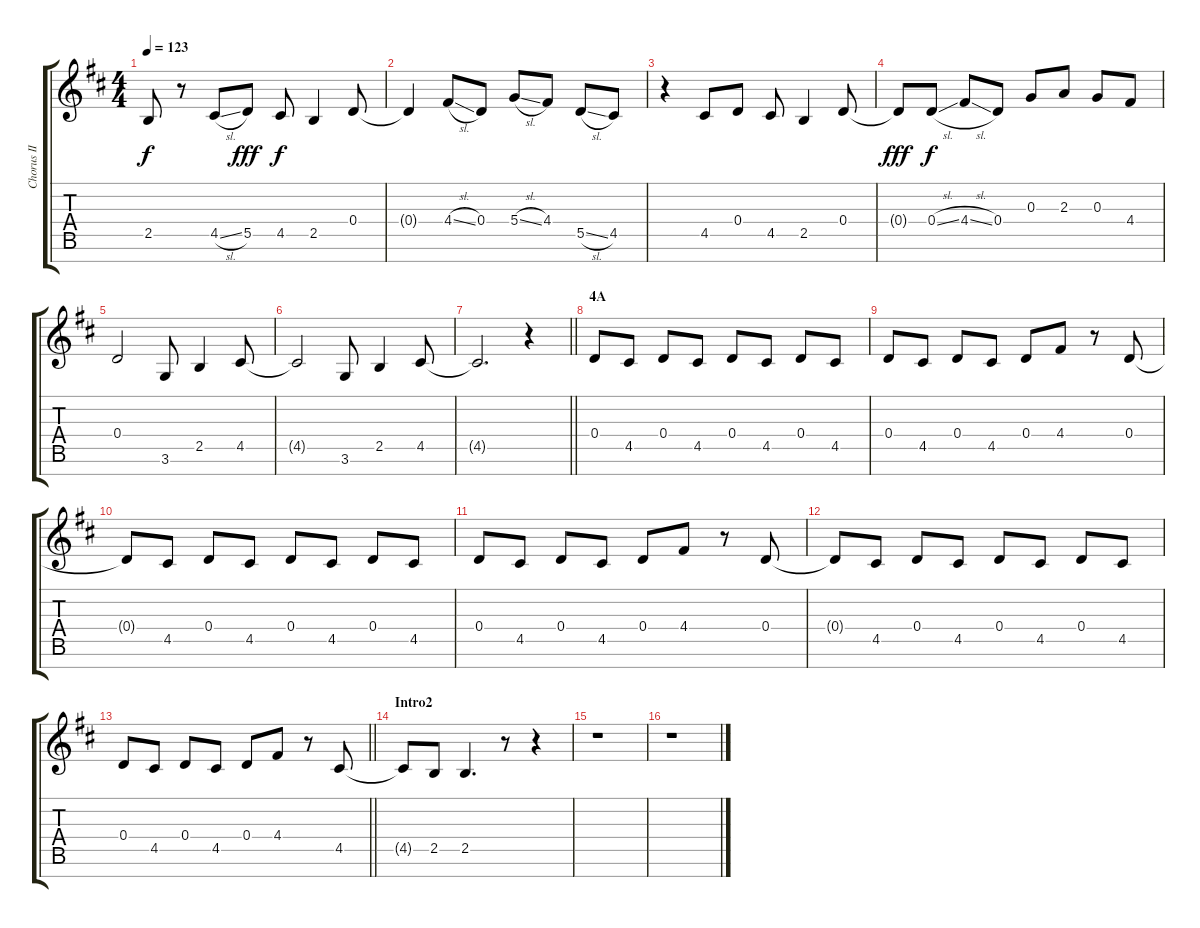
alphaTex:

\track ("Chorus II" "Chorus II") {instrument voiceoohs}
\staff {score tabs}
\tuning (E5 B4 G4 D4 A3 E3 B2) {hide}
\ts (4 4)
\tempo 123
\clef g2
\ks d
2.5.8{dy f} r.8 4.5{sl}.8 5.5.8{dy fff} 4.5.8{dy f} 2.5.4 0.4.8 |
0.4{t}.4 4.4{sl}.8 0.4.8 5.4{sl}.8 4.4.8 5.5{sl}.8 4.5.8 |
r.4 4.5.8 0.4.8 4.5.8 2.5.4 0.4.8 |
0.4{t}.8{dy fff} 0.4{sl}.8{dy f} 4.4{sl}.8 0.4.8 0.3.8 2.3.8 0.3.8 4.4.8 |
0.4.2 3.6.8 2.5.4 4.5.8 |
4.5{t}.2 3.6.8 2.5.4 4.5.8 |
\barLineRight lightlight
4.5{t}.2{d} r.4 |
\section ("" "4A")
0.4.8 4.5.8 0.4.8 4.5.8 0.4.8 4.5.8 0.4.8 4.5.8 |
0.4.8 4.5.8 0.4.8 4.5.8 0.4.8 4.4.8 r.8 0.4.8 |
0.4{t}.8 4.5.8 0.4.8 4.5.8 0.4.8 4.5.8 0.4.8 4.5.8 |
0.4.8 4.5.8 0.4.8 4.5.8 0.4.8 4.4.8 r.8 0.4.8 |
0.4{t}.8 4.5.8 0.4.8 4.5.8 0.4.8 4.5.8 0.4.8 4.5.8 |
\barLineRight lightlight
0.4.8 4.5.8 0.4.8 4.5.8 0.4.8 4.4.8 r.8 4.5.8 |
\section ("" "Intro2")
4.5{t}.8 2.5.8 2.5.4{d} r.8 r.4 |
r.1 |
r.1
